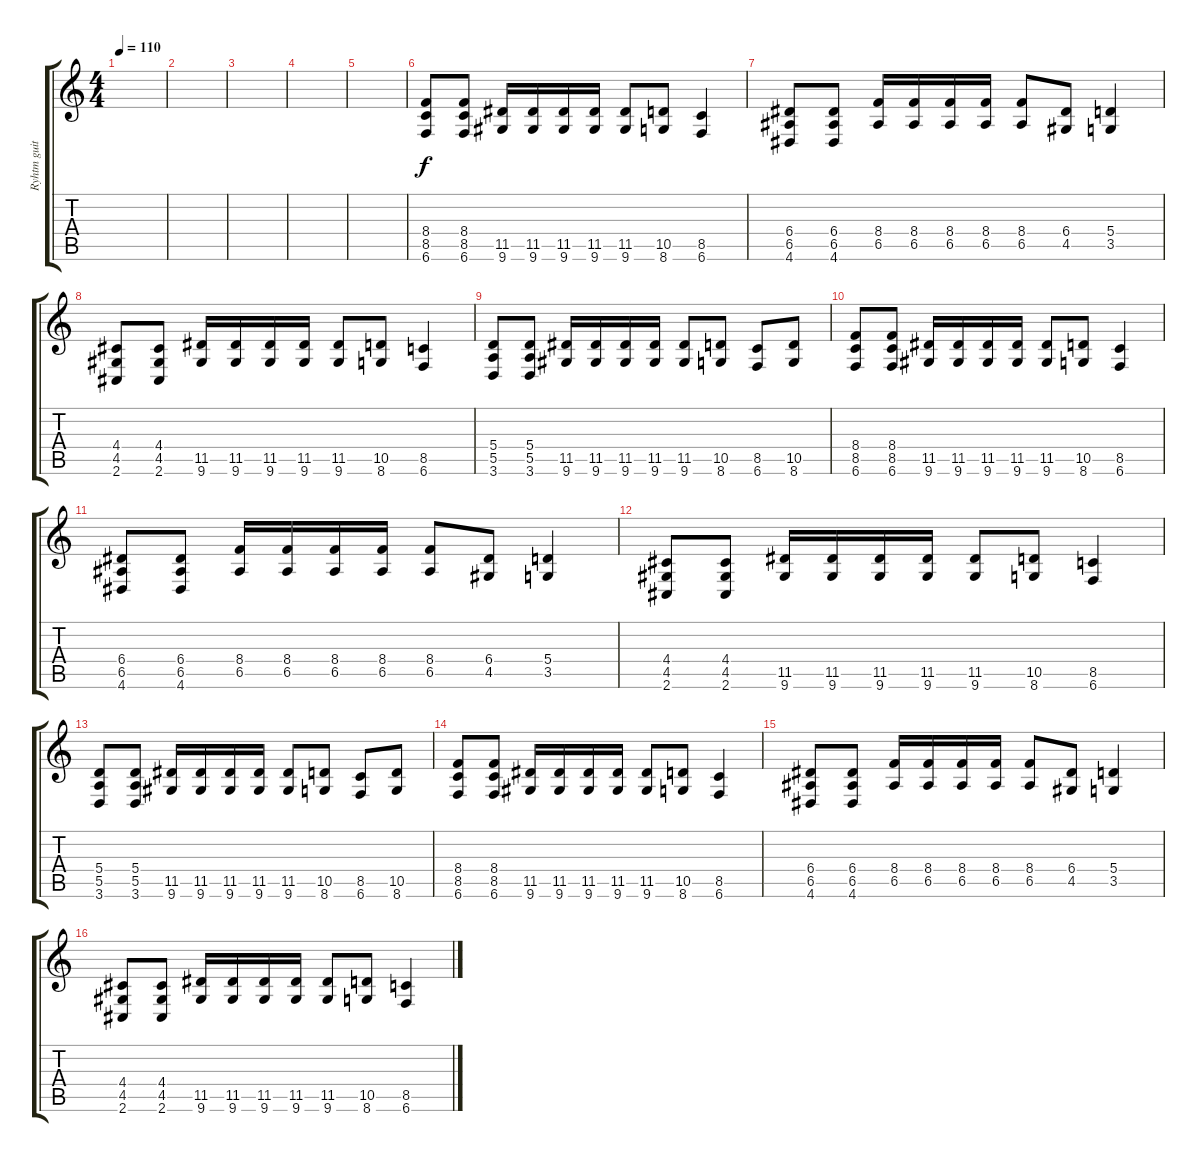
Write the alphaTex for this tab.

\track ("Ryhtm guitar" "Ryhtm guit") {instrument distortionguitar}
\staff {score tabs}
\tuning (B3 Gb3 D3 A2 E2 B1) {hide}
\ts (4 4)
\tempo 110
\clef g2
\ks c
|
|
|
|
|
(8.4 8.5 6.6).8 (8.4 8.5 6.6).8 (11.5 9.6).16 (11.5 9.6).16 (11.5 9.6).16 (11.5 9.6).16 (11.5 9.6).8 (10.5 8.6).8 (8.5 6.6).4 |
(6.4 6.5 4.6).8 (6.4 6.5 4.6).8 (8.4 6.5).16 (8.4 6.5).16 (8.4 6.5).16 (8.4 6.5).16 (8.4 6.5).8 (6.4 4.5).8 (5.4 3.5).4 |
(4.4 4.5 2.6).8 (4.4 4.5 2.6).8 (11.5 9.6).16 (11.5 9.6).16 (11.5 9.6).16 (11.5 9.6).16 (11.5 9.6).8 (10.5 8.6).8 (8.5 6.6).4 |
(5.4 5.5 3.6).8 (5.4 5.5 3.6).8 (11.5 9.6).16 (11.5 9.6).16 (11.5 9.6).16 (11.5 9.6).16 (11.5 9.6).8 (10.5 8.6).8 (8.5 6.6).8 (10.5 8.6).8 |
(8.4 8.5 6.6).8 (8.4 8.5 6.6).8 (11.5 9.6).16 (11.5 9.6).16 (11.5 9.6).16 (11.5 9.6).16 (11.5 9.6).8 (10.5 8.6).8 (8.5 6.6).4 |
(6.4 6.5 4.6).8 (6.4 6.5 4.6).8 (8.4 6.5).16 (8.4 6.5).16 (8.4 6.5).16 (8.4 6.5).16 (8.4 6.5).8 (6.4 4.5).8 (5.4 3.5).4 |
(4.4 4.5 2.6).8 (4.4 4.5 2.6).8 (11.5 9.6).16 (11.5 9.6).16 (11.5 9.6).16 (11.5 9.6).16 (11.5 9.6).8 (10.5 8.6).8 (8.5 6.6).4 |
(5.4 5.5 3.6).8 (5.4 5.5 3.6).8 (11.5 9.6).16 (11.5 9.6).16 (11.5 9.6).16 (11.5 9.6).16 (11.5 9.6).8 (10.5 8.6).8 (8.5 6.6).8 (10.5 8.6).8 |
(8.4 8.5 6.6).8 (8.4 8.5 6.6).8 (11.5 9.6).16 (11.5 9.6).16 (11.5 9.6).16 (11.5 9.6).16 (11.5 9.6).8 (10.5 8.6).8 (8.5 6.6).4 |
(6.4 6.5 4.6).8 (6.4 6.5 4.6).8 (8.4 6.5).16 (8.4 6.5).16 (8.4 6.5).16 (8.4 6.5).16 (8.4 6.5).8 (6.4 4.5).8 (5.4 3.5).4 |
(4.4 4.5 2.6).8 (4.4 4.5 2.6).8 (11.5 9.6).16 (11.5 9.6).16 (11.5 9.6).16 (11.5 9.6).16 (11.5 9.6).8 (10.5 8.6).8 (8.5 6.6).4
